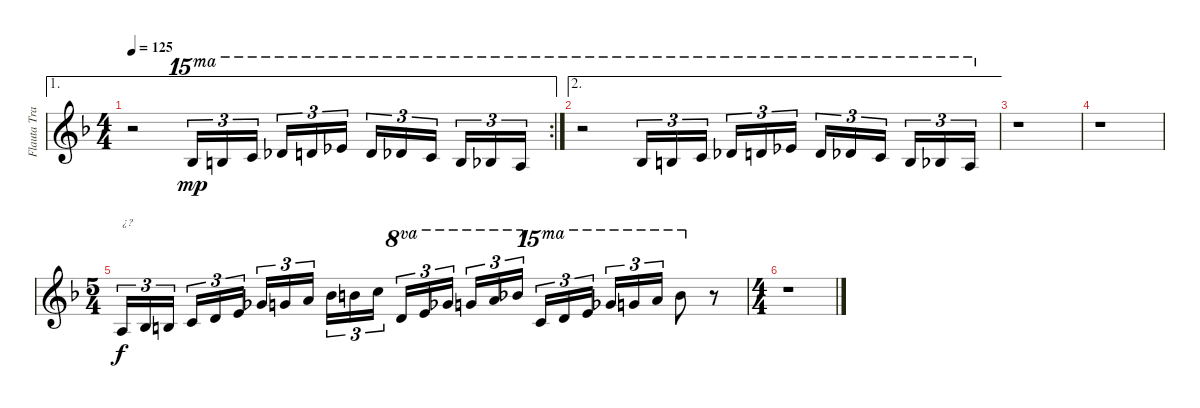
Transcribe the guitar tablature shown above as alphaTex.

\track ("Flauta Transversa/ Clarinete" "Flauta Tra") {instrument piccolo}
\staff {score}
\tuning (E4 B3 G3 D3 A2 E2) {hide}
\ae 1
\rc 2
\ts (4 4)
\tempo 125
\clef g2
\ks f
r.2{dy f} 18.1.16{tu (3 2) ot 15ma dy mp} 19.1.16{tu (3 2) ot 15ma} 20.1.16{tu (3 2) ot 15ma beam splitsecondary} 21.1.16{tu (3 2) ot 15ma} 22.1.16{tu (3 2) ot 15ma} 23.1.16{tu (3 2) ot 15ma} 22.1.16{tu (3 2) ot 15ma} 21.1.16{tu (3 2) ot 15ma} 20.1.16{tu (3 2) ot 15ma beam splitsecondary} 19.1.16{tu (3 2) ot 15ma} 18.1.16{tu (3 2) ot 15ma} 17.1.16{tu (3 2) ot 15ma} |
\ae 2
r.2{ot 15ma} 18.1.16{tu (3 2) ot 15ma} 19.1.16{tu (3 2) ot 15ma} 20.1.16{tu (3 2) ot 15ma beam splitsecondary} 21.1.16{tu (3 2) ot 15ma} 22.1.16{tu (3 2) ot 15ma} 23.1.16{tu (3 2) ot 15ma} 22.1.16{tu (3 2) ot 15ma} 21.1.16{tu (3 2) ot 15ma} 20.1.16{tu (3 2) ot 15ma beam splitsecondary} 19.1.16{tu (3 2) ot 15ma} 18.1.16{tu (3 2) ot 15ma} 17.1.16{tu (3 2) ot 15ma} |
r.1 |
r.1 |
\ts (5 4)
2.3.16{tu (3 2) txt "¿?" dy f} 3.3.16{tu (3 2)} 0.2.16{tu (3 2) beam splitsecondary} 1.2.16{tu (3 2)} 3.2.16{tu (3 2)} 0.1.16{tu (3 2)} 2.1.16{tu (3 2)} 3.1.16{tu (3 2)} 5.1.16{tu (3 2) beam splitsecondary} 6.1.16{tu (3 2)} 7.1.16{tu (3 2)} 8.1.16{tu (3 2)} 10.1.16{tu (3 2) ot 8va} 12.1.16{tu (3 2) ot 8va} 14.1.16{tu (3 2) ot 8va beam splitsecondary} 15.1.16{tu (3 2) ot 8va} 17.1.16{tu (3 2) ot 8va} 18.1.16{tu (3 2) ot 8va} 20.1.16{tu (3 2) ot 15ma} 22.1.16{tu (3 2) ot 15ma} 24.1.16{tu (3 2) ot 15ma beam splitsecondary} 26.1.16{tu (3 2) ot 15ma} 27.1.16{tu (3 2) ot 15ma} 29.1.16{tu (3 2) ot 15ma} 30.1.8{ot 15ma} r.8 |
\ts (4 4)
r.1
